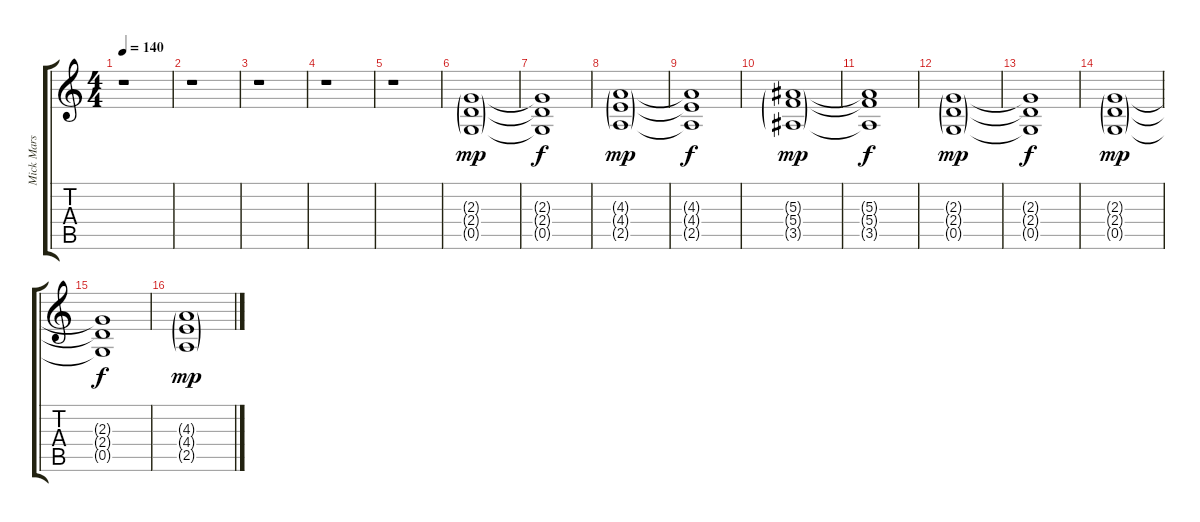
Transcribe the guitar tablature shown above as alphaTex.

\track ("Mick Mars 2" "Mick Mars ") {instrument distortionguitar}
\staff {score tabs}
\tuning (D4 A3 F3 C3 G2 D2) {hide}
\ts (4 4)
\tempo 140
\clef g2
\ks c
r.1{dy f} |
r.1 |
r.1 |
r.1 |
r.1 |
(2.3{g} 2.4{g} 0.5{g}).1{dy mp} |
(2.3{t} 2.4{t} 0.5{t}).1{dy f} |
(4.3{g} 4.4{g} 2.5{g}).1{dy mp} |
(4.3{t} 4.4{t} 2.5{t}).1{dy f} |
(5.3{g} 5.4{g} 3.5{g}).1{dy mp} |
(5.3{t} 5.4{t} 3.5{t}).1{dy f} |
(2.3{g} 2.4{g} 0.5{g}).1{dy mp} |
(2.3{t} 2.4{t} 0.5{t}).1{dy f} |
(2.3{g} 2.4{g} 0.5{g}).1{dy mp} |
(2.3{t} 2.4{t} 0.5{t}).1{dy f} |
(4.3{g} 4.4{g} 2.5{g}).1{dy mp}
